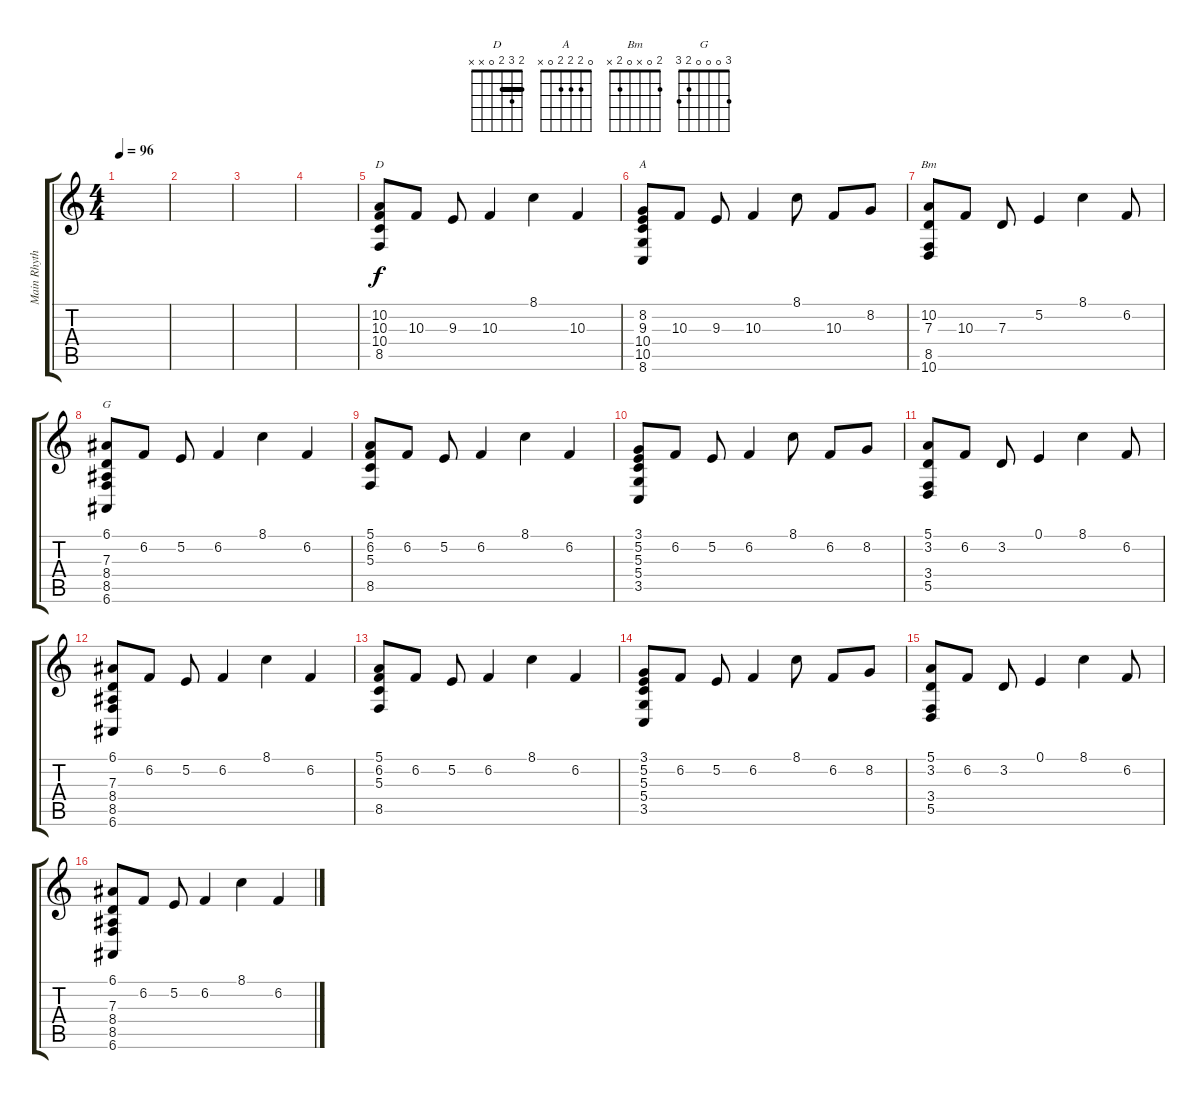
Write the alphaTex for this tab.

\track ("Main Rhythm" "Main Rhyth") {instrument acousticgrandpiano}
\staff {score tabs}
\tuning (E4 B3 G3 D3 A2 E2) {hide}
\chord ("D" 2 3 2 0 x x) {barre 2}
\chord ("A" 0 2 2 2 0 x)
\chord ("Bm" 2 0 x 0 2 x)
\chord ("G" 3 0 0 0 2 3)
\ts (4 4)
\tempo 96
\clef g2
\ks c
|
|
|
|
(10.2 10.3 10.4 8.5).8{ch "D"} 10.3.8 9.3.8 10.3.4 8.1.4 10.3.4 |
(8.2 9.3 10.4 10.5 8.6).8{ch "A"} 10.3.8 9.3.8 10.3.4 8.1.8 10.3.8 8.2.8 |
(10.2 7.3 8.5 10.6).8{ch "Bm"} 10.3.8 7.3.8 5.2.4 8.1.4 6.2.8 |
(6.1 7.3 8.4 8.5 6.6).8{ch "G"} 6.2.8 5.2.8 6.2.4 8.1.4 6.2.4 |
(5.1 6.2 5.3 8.5).8 6.2.8 5.2.8 6.2.4 8.1.4 6.2.4 |
(3.1 5.2 5.3 5.4 3.5).8 6.2.8 5.2.8 6.2.4 8.1.8 6.2.8 8.2.8 |
(5.1 3.2 3.4 5.5).8 6.2.8 3.2.8 0.1.4 8.1.4 6.2.8 |
(6.1 7.3 8.4 8.5 6.6).8 6.2.8 5.2.8 6.2.4 8.1.4 6.2.4 |
(5.1 6.2 5.3 8.5).8 6.2.8 5.2.8 6.2.4 8.1.4 6.2.4 |
(3.1 5.2 5.3 5.4 3.5).8 6.2.8 5.2.8 6.2.4 8.1.8 6.2.8 8.2.8 |
(5.1 3.2 3.4 5.5).8 6.2.8 3.2.8 0.1.4 8.1.4 6.2.8 |
(6.1 7.3 8.4 8.5 6.6).8 6.2.8 5.2.8 6.2.4 8.1.4 6.2.4
